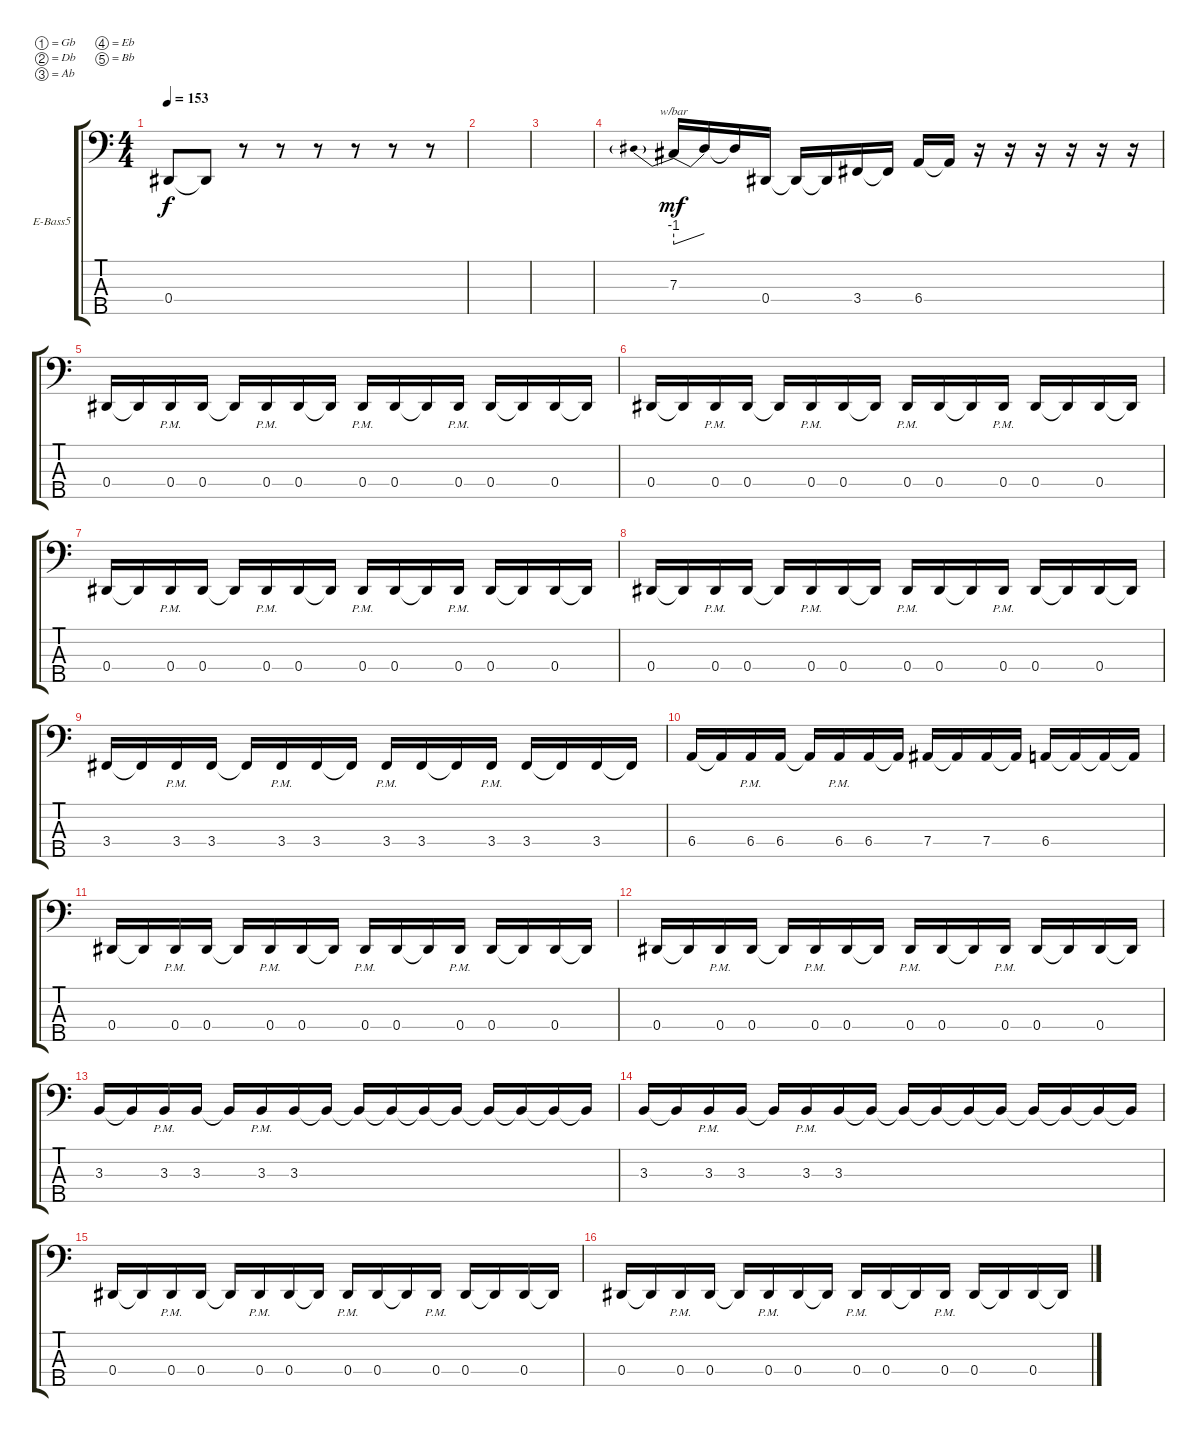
\bracketExtendMode groupsimilarinstruments
\firstSystemTrackNameOrientation horizontal
\otherSystemsTrackNameOrientation horizontal
\track ("Electric Bass" "E-Bass5") {instrument electricbassfinger}
\staff {score tabs}
\tuning (Gb2 Db2 Ab1 Eb1 Bb0)
\ts (4 4)
\tempo 153
\clef f4
\scale
0.395904
\ks c
0.4.8{dy f} 0.4{t}.8 r.8 r.8 r.8 r.8 r.8 r.8 |
\scale
0.208191 |
\scale
0.333333 |
\scale
0.333333 7.3.16{tbe (predivedive default 0 -4 30 0) dy mf} 7.3{t}.16 7.3{t}.16 0.4.16 0.4{t}.16 0.4{t}.16 3.4.16 3.4{t}.16 6.4.16 6.4{t}.16 r.16 r.16 r.16 r.16 r.16 r.16 |
\scale
0.333333 0.4.16 0.4{t}.16 0.4{pm}.16 0.4.16 0.4{t}.16 0.4{pm}.16 0.4.16 0.4{t}.16 0.4{pm}.16 0.4.16 0.4{t}.16 0.4{pm}.16 0.4.16 0.4{t}.16 0.4.16 0.4{t}.16 |
\scale
0.333333 0.4.16 0.4{t}.16 0.4{pm}.16 0.4.16 0.4{t}.16 0.4{pm}.16 0.4.16 0.4{t}.16 0.4{pm}.16 0.4.16 0.4{t}.16 0.4{pm}.16 0.4.16 0.4{t}.16 0.4.16 0.4{t}.16 |
\scale
0.333333 0.4.16 0.4{t}.16 0.4{pm}.16 0.4.16 0.4{t}.16 0.4{pm}.16 0.4.16 0.4{t}.16 0.4{pm}.16 0.4.16 0.4{t}.16 0.4{pm}.16 0.4.16 0.4{t}.16 0.4.16 0.4{t}.16 |
\scale
0.333333 0.4.16 0.4{t}.16 0.4{pm}.16 0.4.16 0.4{t}.16 0.4{pm}.16 0.4.16 0.4{t}.16 0.4{pm}.16 0.4.16 0.4{t}.16 0.4{pm}.16 0.4.16 0.4{t}.16 0.4.16 0.4{t}.16 |
\scale
0.333333 3.4.16 3.4{t}.16 3.4{pm}.16 3.4.16 3.4{t}.16 3.4{pm}.16 3.4.16 3.4{t}.16 3.4{pm}.16 3.4.16 3.4{t}.16 3.4{pm}.16 3.4.16 3.4{t}.16 3.4.16 3.4{t}.16 |
\scale
0.333333 6.4.16 6.4{t}.16 6.4{pm}.16 6.4.16 6.4{t}.16 6.4{pm}.16 6.4.16 6.4{t}.16 7.4.16 7.4{t}.16 7.4.16 7.4{t}.16 6.4.16 6.4{t}.16 6.4{t}.16 6.4{t}.16 |
\scale
0.333333 0.4.16 0.4{t}.16 0.4{pm}.16 0.4.16 0.4{t}.16 0.4{pm}.16 0.4.16 0.4{t}.16 0.4{pm}.16 0.4.16 0.4{t}.16 0.4{pm}.16 0.4.16 0.4{t}.16 0.4.16 0.4{t}.16 |
\scale
0.333333 0.4.16 0.4{t}.16 0.4{pm}.16 0.4.16 0.4{t}.16 0.4{pm}.16 0.4.16 0.4{t}.16 0.4{pm}.16 0.4.16 0.4{t}.16 0.4{pm}.16 0.4.16 0.4{t}.16 0.4.16 0.4{t}.16 |
\scale
0.333333 3.3.16 3.3{t}.16 3.3{pm}.16 3.3.16 3.3{t}.16 3.3{pm}.16 3.3.16 3.3{t}.16 3.3{t}.16 3.3{t}.16 3.3{t}.16 3.3{t}.16 3.3{t}.16 3.3{t}.16 3.3{t}.16 3.3{t}.16 |
\scale
0.333333 3.3.16 3.3{t}.16 3.3{pm}.16 3.3.16 3.3{t}.16 3.3{pm}.16 3.3.16 3.3{t}.16 3.3{t}.16 3.3{t}.16 3.3{t}.16 3.3{t}.16 3.3{t}.16 3.3{t}.16 3.3{t}.16 3.3{t}.16 |
\scale
0.333333 0.4.16 0.4{t}.16 0.4{pm}.16 0.4.16 0.4{t}.16 0.4{pm}.16 0.4.16 0.4{t}.16 0.4{pm}.16 0.4.16 0.4{t}.16 0.4{pm}.16 0.4.16 0.4{t}.16 0.4.16 0.4{t}.16 |
\scale
0.333333 0.4.16 0.4{t}.16 0.4{pm}.16 0.4.16 0.4{t}.16 0.4{pm}.16 0.4.16 0.4{t}.16 0.4{pm}.16 0.4.16 0.4{t}.16 0.4{pm}.16 0.4.16 0.4{t}.16 0.4.16 0.4{t}.16
